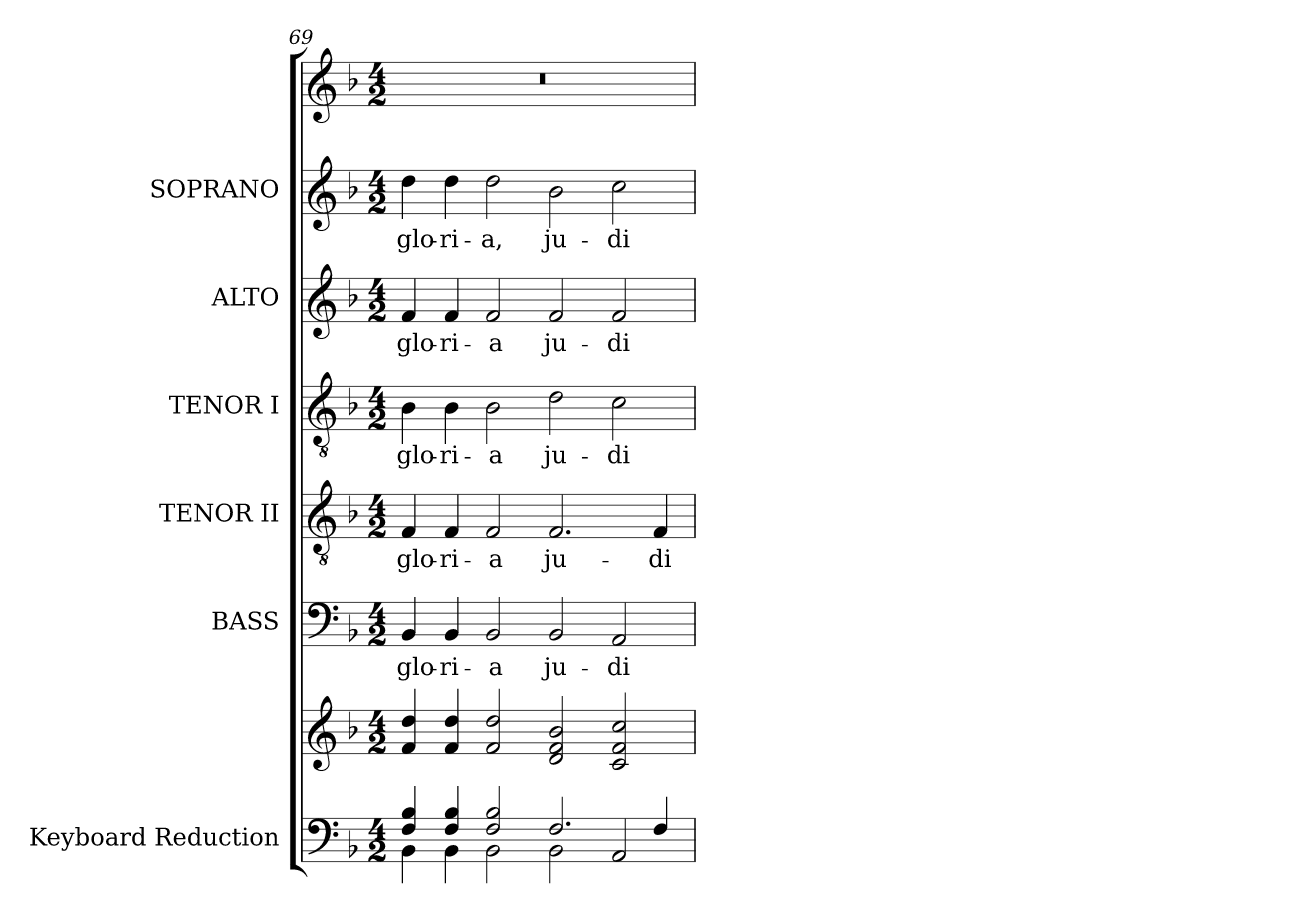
**kern	**kern	**kern	**text	**kern	**text	**kern	**text	**kern	**text	**kern	**text	**kern
*part7	*part7	*part6	*part6	*part5	*part5	*part4	*part4	*part3	*part3	*part2	*part2	*part1
*staff8	*staff7	*staff6	*staff6	*staff5	*staff5	*staff4	*staff4	*staff3	*staff3	*staff2	*staff2	*staff1
*I"Keyboard Reduction	*	*I"BASS	*	*I"TENOR II	*	*I"TENOR I	*	*I"ALTO	*	*I"SOPRANO	*	*
*I'Reduc.	*	*I'B.	*	*I'T. II	*	*I'T. I	*	*I'A.	*	*I'S.	*	*
*clefF4	*clefG2	*clefF4	*	*clefGv2	*	*clefGv2	*	*clefG2	*	*clefG2	*	*clefG2
*	*	*	*	*ITrd7c12	*	*ITrd7c12	*	*	*	*	*	*
*k[b-]	*k[b-]	*k[b-]	*	*k[b-]	*	*k[b-]	*	*k[b-]	*	*k[b-]	*	*k[b-]
*F:	*F:	*F:	*	*F:	*	*F:	*	*F:	*	*F:	*	*F:
*M4/2	*M4/2	*M4/2	*	*M4/2	*	*M4/2	*	*M4/2	*	*M4/2	*	*M4/2
=69	=69	=69	=69	=69	=69	=69	=69	=69	=69	=69	=69	=69
*^	*	*	*	*	*	*	*	*	*	*	*	*
!	!	!	!	!LO:LY:b:color=#000000	!	!	!	!	!	!	!	!	!
!	!	!	!	!	!	!LO:LY:b:color=#000000	!	!	!	!	!	!	!
!	!	!	!	!	!	!	!	!LO:LY:b:color=#000000	!	!	!	!	!
!	!	!	!	!	!	!	!	!	!	!LO:LY:b:color=#000000	!	!	!
!	!	!	!	!	!	!	!	!	!	!	!	!LO:LY:b:color=#000000	!LO:N:vis=1
4Fi/ 4B-i	4BB-i\	4fi/ 4ddi	4BB-i/	glo-	4FFi/	glo-	4BB-i\	glo-	4fi/	glo-	4ddi\	glo-	0r
!	!	!	!	!LO:LY:b:color=#000000	!	!	!	!	!	!	!	!	!
!	!	!	!	!	!	!LO:LY:b:color=#000000	!	!	!	!	!	!	!
!	!	!	!	!	!	!	!	!LO:LY:b:color=#000000	!	!	!	!	!
!	!	!	!	!	!	!	!	!	!	!LO:LY:b:color=#000000	!	!	!
!	!	!	!	!	!	!	!	!	!	!	!	!LO:LY:b:color=#000000	!
4Fi/ 4B-i	4BB-i\	4fi/ 4ddi	4BB-i/	-ri-	4FFi/	-ri-	4BB-i\	-ri-	4fi/	-ri-	4ddi\	-ri-	.
!	!	!	!	!LO:LY:b:color=#000000	!	!	!	!	!	!	!	!	!
!	!	!	!	!	!	!LO:LY:b:color=#000000	!	!	!	!	!	!	!
!	!	!	!	!	!	!	!	!LO:LY:b:color=#000000	!	!	!	!	!
!	!	!	!	!	!	!	!	!	!	!LO:LY:b:color=#000000	!	!	!
!	!	!	!	!	!	!	!	!	!	!	!	!LO:LY:b:color=#000000	!
2Fi/ 2B-i	2BB-i\	2fi/ 2ddi	2BB-i/	-a	2FFi/	-a	2BB-i\	-a	2fi/	-a	2ddi\	-a,	.
!	!	!	!	!LO:LY:b:color=#000000	!	!	!	!	!	!	!	!	!
!	!	!	!	!	!	!LO:LY:b:color=#000000	!	!	!	!	!	!	!
!	!	!	!	!	!	!	!	!LO:LY:b:color=#000000	!	!	!	!	!
!	!	!	!	!	!	!	!	!	!	!LO:LY:b:color=#000000	!	!	!
!	!	!	!	!	!	!	!	!	!	!	!	!LO:LY:b:color=#000000	!
2.Fi/	2BB-i\	2di/ 2fi 2b-i	2BB-i/	ju-	2.FFi/	ju-	2Di\	ju-	2fi/	ju-	2b-i\	ju-	.
!	!	!	!	!LO:LY:b:color=#000000	!	!	!	!	!	!	!	!	!
!	!	!	!	!	!	!	!	!LO:LY:b:color=#000000	!	!	!	!	!
!	!	!	!	!	!	!	!	!	!	!LO:LY:b:color=#000000	!	!	!
!	!	!	!	!	!	!	!	!	!	!	!	!LO:LY:b:color=#000000	!
.	2AAi/	2ci/ 2fi 2cci	2AAi/	-di-	.	.	2Ci\	-di-	2fi/	-di-	2cci\	-di-	.
!	!	!	!	!	!	!LO:LY:b:color=#000000	!	!	!	!	!	!	!
4Fi/	.	.	.	.	4FFi/	-di-	.	.	.	.	.	.	.
*v	*v	*	*	*	*	*	*	*	*	*	*	*	*
=	=	=	=	=	=	=	=	=	=	=	=	=
*-	*-	*-	*-	*-	*-	*-	*-	*-	*-	*-	*-	*-
